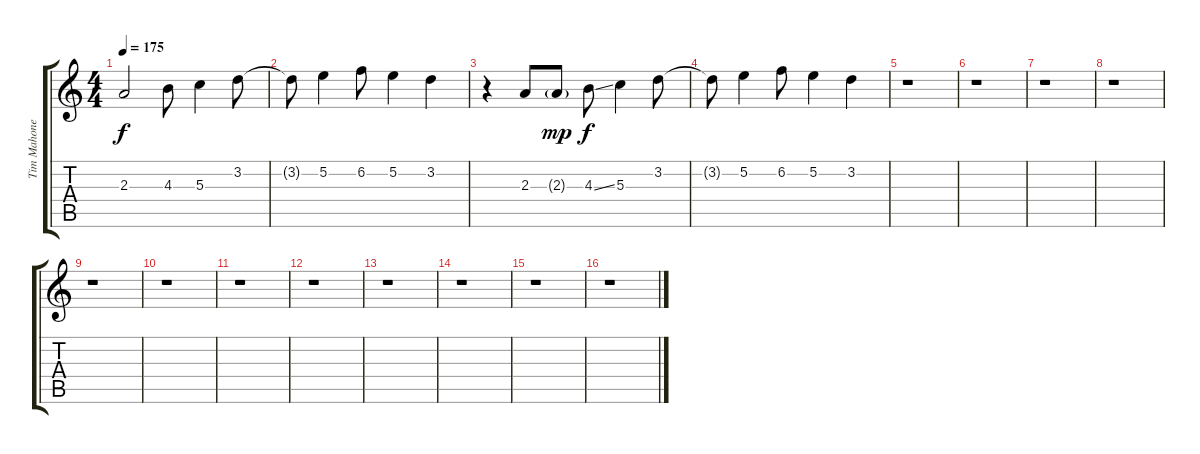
\track ("Tim Mahoney Guitar 1" "Tim Mahone") {instrument overdrivenguitar}
\staff {score tabs}
\tuning (E4 B3 G3 D3 A2 E2) {hide}
\ts (4 4)
\tempo 175
\clef g2
\ks c
2.3.2{dy f} 4.3.8 5.3.4 3.2.8 |
3.2{t}.8 5.2.4 6.2.8 5.2.4 3.2.4 |
r.4 2.3.8 2.3{g}.8{dy mp} 4.3{ss}.8{dy f} 5.3.4 3.2.8 |
3.2{t}.8 5.2.4 6.2.8 5.2.4 3.2.4 |
r.1 |
r.1 |
r.1 |
r.1 |
r.1 |
r.1 |
r.1 |
r.1 |
r.1 |
r.1 |
r.1 |
r.1
